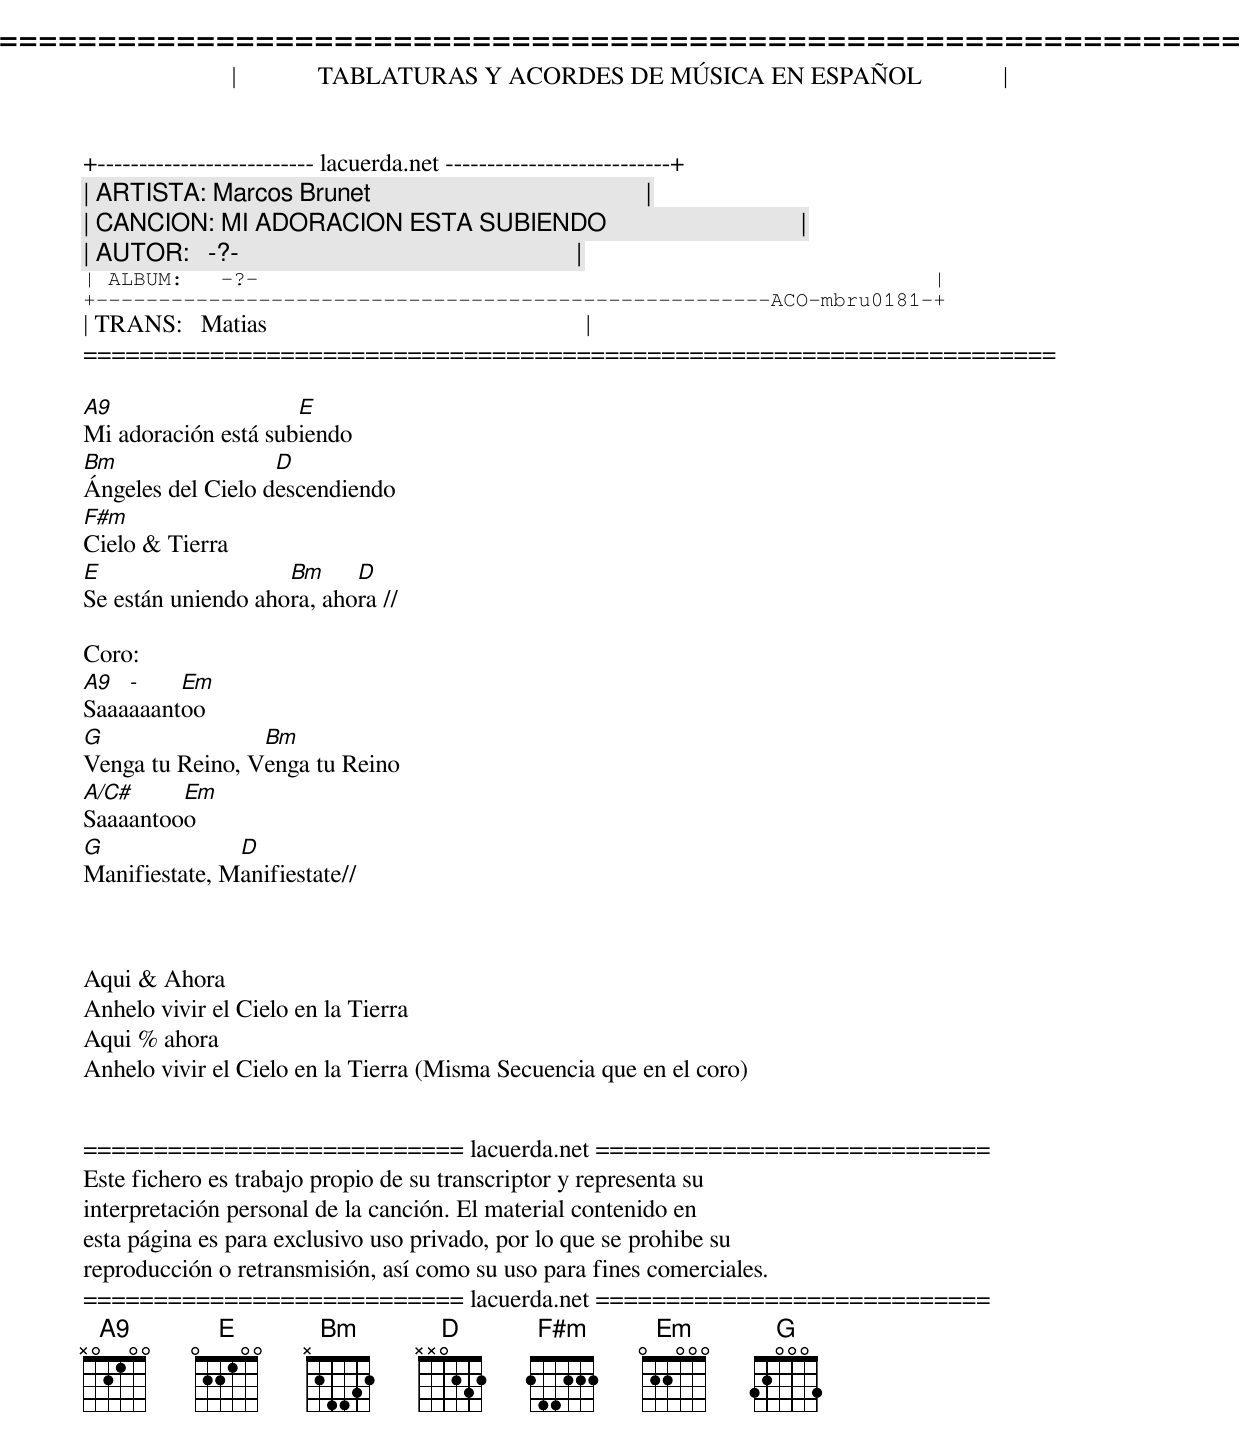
=====================================================================
|             TABLATURAS Y ACORDES DE MÚSICA EN ESPAÑOL             |
+-------------------------- lacuerda.net ---------------------------+
| ARTISTA: Marcos Brunet                                            |
| CANCION: MI ADORACION ESTA SUBIENDO                               |
| AUTOR:   -?-                                                      |
| ALBUM:   -?-                                                      |
+------------------------------------------------------ACO-mbru0181-+
| TRANS:   Matias                                                   |
=====================================================================

A9                   E
Mi adoración está subiendo
Bm                 D
Ángeles del Cielo descendiendo
F#m
Cielo & Tierra
E                   Bm     D
Se están uniendo ahora, ahora //

Coro:
A9  -    Em
Saaaaaantoo
G                Bm
Venga tu Reino, Venga tu Reino
A/C#     Em
Saaaantooo
G              D
Manifiestate, Manifiestate//



Aqui & Ahora
Anhelo vivir el Cielo en la Tierra
Aqui % ahora
Anhelo vivir el Cielo en la Tierra (Misma Secuencia que en el coro)


=========================== lacuerda.net ============================
Este fichero es trabajo propio de su transcriptor y representa su
interpretación personal de la canción. El material contenido en
esta página es para exclusivo uso privado, por lo que se prohibe su
reproducción o retransmisión, así como su uso para fines comerciales.
=========================== lacuerda.net ============================
